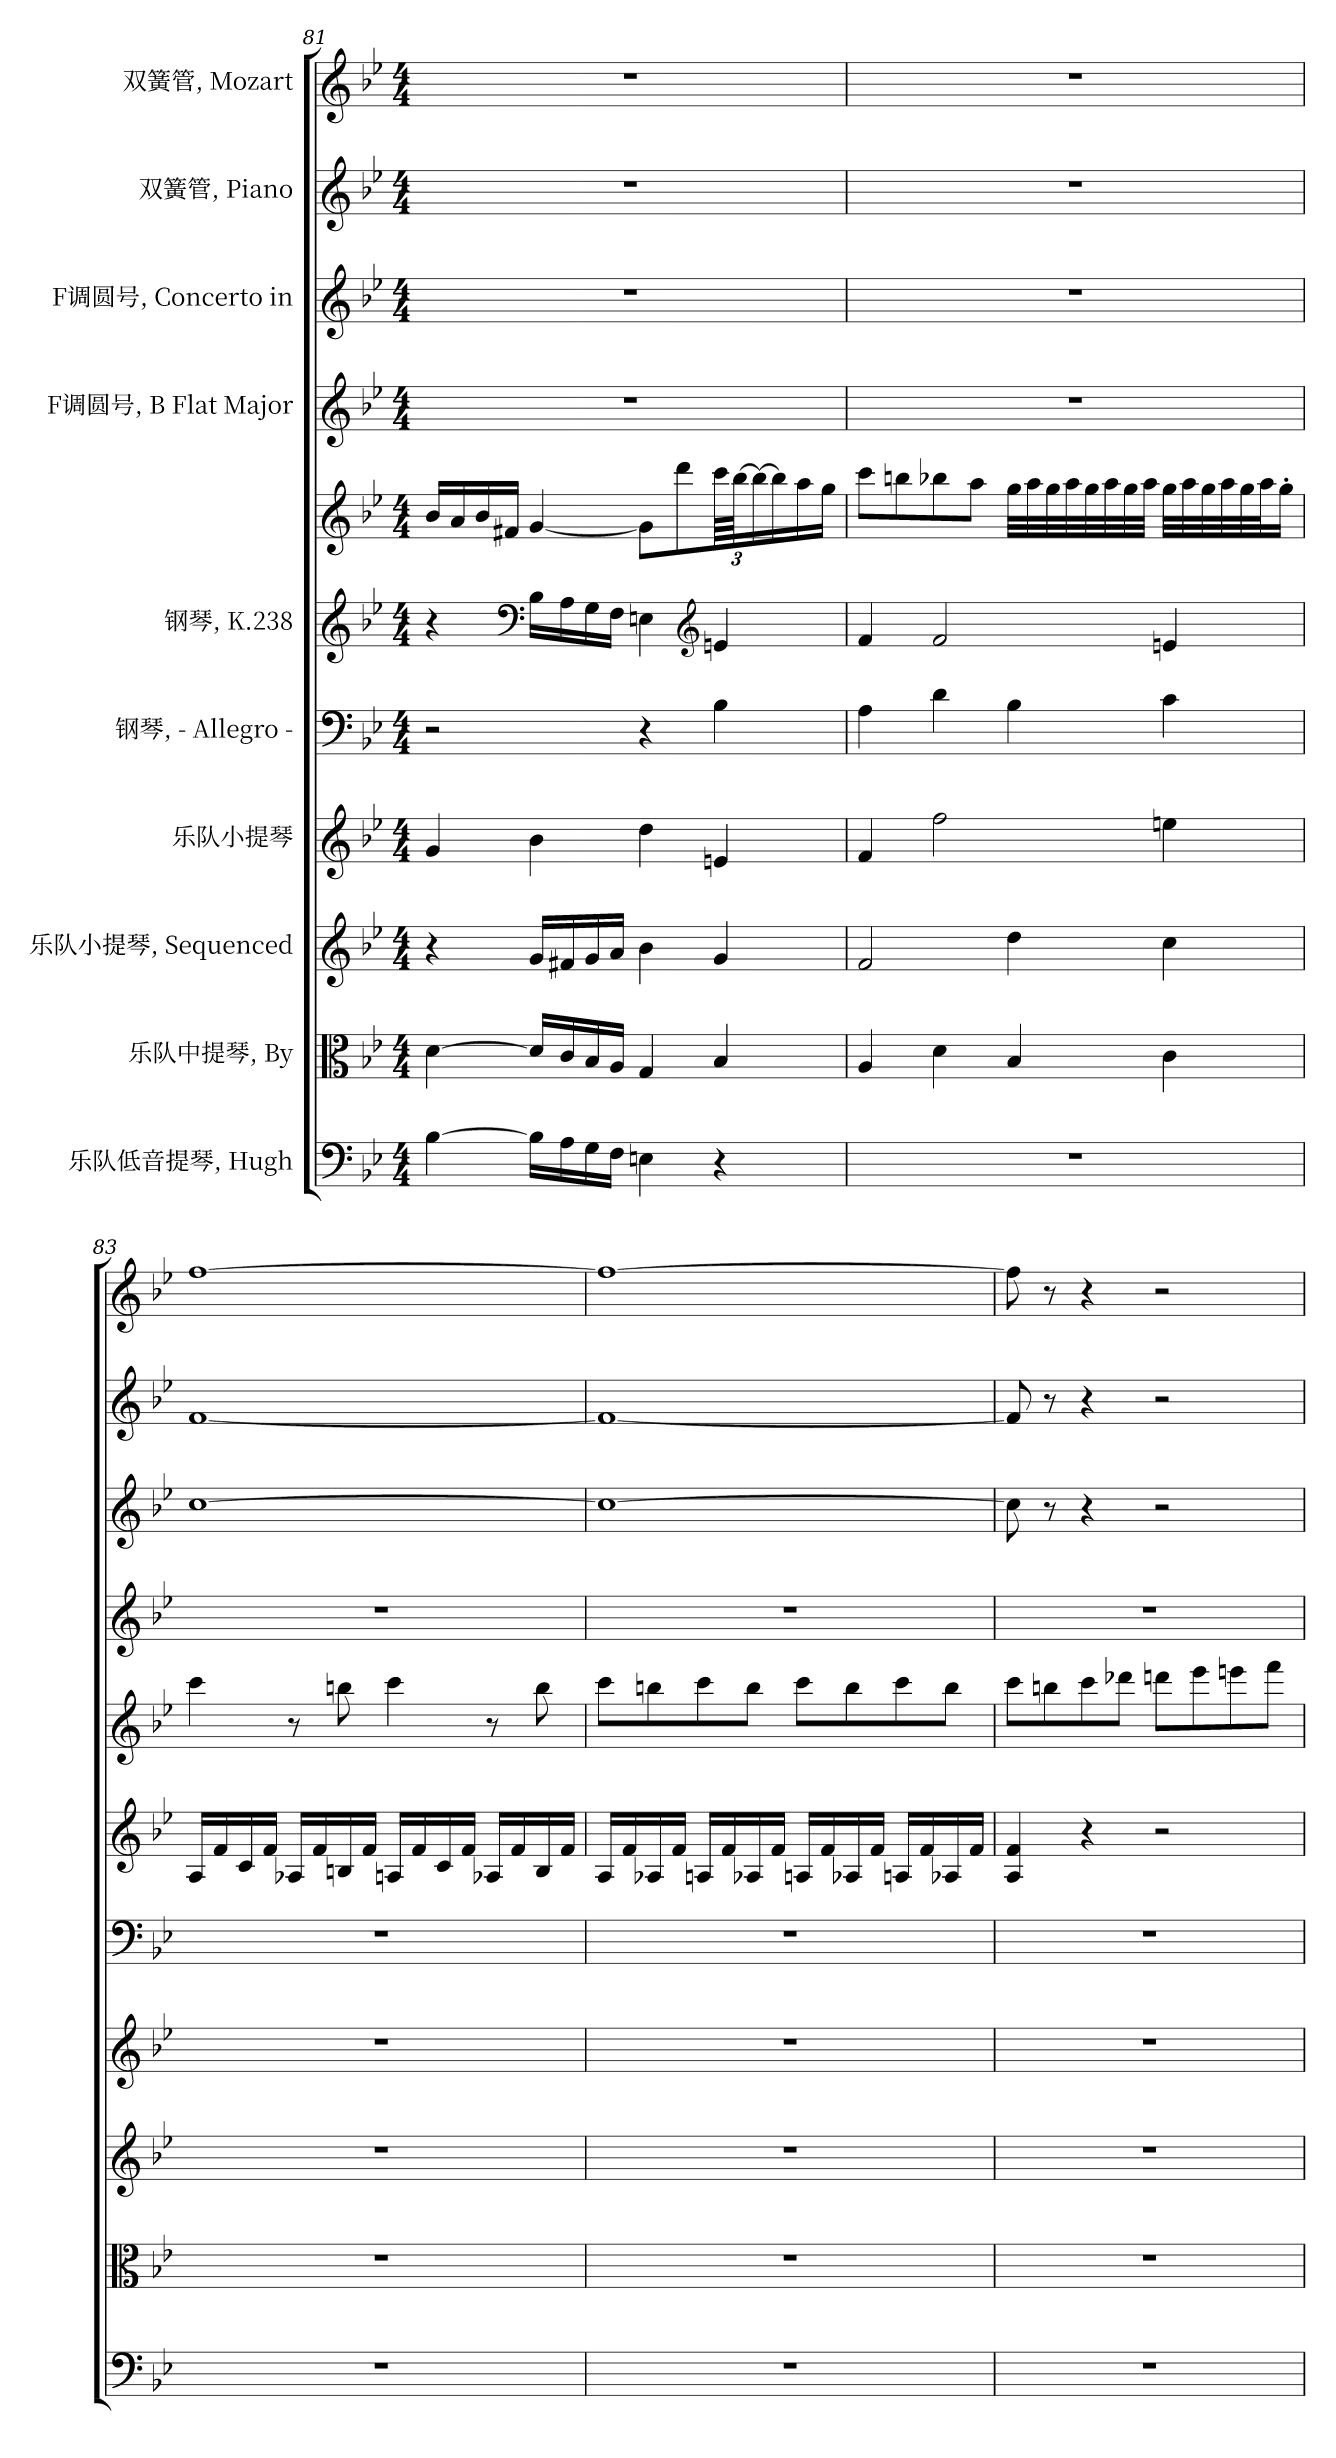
**kern	**kern	**kern	**kern	**kern	**kern	**kern	**kern	**kern	**kern	**kern
*part10	*part9	*part8	*part7	*part6	*part5	*part5	*part4	*part3	*part2	*part1
*staff11	*staff10	*staff9	*staff8	*staff7	*staff6	*staff5	*staff4	*staff3	*staff2	*staff1
*I"乐队低音提琴, Hugh	*I"乐队中提琴,   By	*I"乐队小提琴, Sequenced	*I"乐队小提琴	*I"钢琴,   -  Allegro -	*I"钢琴, K.238	*	*I"F调圆号, B Flat Major	*I"F调圆号, Concerto in	*I"双簧管, Piano	*I"双簧管, Mozart
!!LO:PB:g=z
*clefF4	*clefC3	*clefG2	*clefG2	*clefF4	*clefG2	*clefG2	*clefG2	*clefG2	*clefG2	*clefG2
*ITrd7c12	*	*	*	*	*	*	*ITrd4c7	*ITrd4c7	*	*
*k[b-e-]	*k[b-e-]	*k[b-e-]	*k[b-e-]	*k[b-e-]	*k[b-e-]	*k[b-e-]	*k[b-e-a-]	*k[b-e-a-]	*k[b-e-]	*k[b-e-]
*M4/4	*M4/4	*M4/4	*M4/4	*M4/4	*M4/4	*M4/4	*M4/4	*M4/4	*M4/4	*M4/4
=81	=81	=81	=81	=81	=81	=81	=81	=81	=81	=81
[4BB-\	[4d\	4r	4g/	2r	4r	16b-/LL	1r	1r	1r	1r
.	.	.	.	.	.	16a/	.	.	.	.
.	.	.	.	.	.	16b-/	.	.	.	.
.	.	.	.	.	.	16f#X/JJ	.	.	.	.
*	*	*	*	*	*clefF4	*	*	*	*	*
16BB-\LL]	16d/LL]	16g/LL	4b-\	.	16B-\LL	[4g/	.	.	.	.
16AA\	16c/	16f#X/	.	.	16A\	.	.	.	.	.
16GG\	16B-/	16g/	.	.	16G\	.	.	.	.	.
16FF\JJ	16A/JJ	16a/JJ	.	.	16F\JJ	.	.	.	.	.
4EEn\	4G/	4b-\	4dd\	4r	4En\	8g\L]	.	.	.	.
.	.	.	.	.	.	8ddd\	.	.	.	.
*	*	*	*	*	*clefG2	*	*	*	*	*
*	*	*	*	*	*	*Xbrackettup	*	*	*	*
4r	4B-/	4g/	4en/	4B-\	4en/	96ccc\LLL	.	.	.	.
.	.	.	.	.	.	[96bb-\JJ	.	.	.	.
.	.	.	.	.	.	24bb-\_	.	.	.	.
.	.	.	.	.	.	16bb-\]	.	.	.	.
.	.	.	.	.	.	16aa\	.	.	.	.
.	.	.	.	.	.	16gg\JJ	.	.	.	.
=82	=82	=82	=82	=82	=82	=82	=82	=82	=82	=82
1r	4A/	2f/	4f/	4A\	4f/	8ccc\L	1r	1r	1r	1r
.	.	.	.	.	.	8bbn\	.	.	.	.
.	4d\	.	2ff\	4d\	2f/	8bb-X\	.	.	.	.
.	.	.	.	.	.	8aa\J	.	.	.	.
.	4B-/	4dd\	.	4B-\	.	32gg\LLL	.	.	.	.
.	.	.	.	.	.	32aa\	.	.	.	.
.	.	.	.	.	.	32gg\	.	.	.	.
.	.	.	.	.	.	32aa\	.	.	.	.
.	.	.	.	.	.	32gg\	.	.	.	.
.	.	.	.	.	.	32aa\	.	.	.	.
.	.	.	.	.	.	32gg\	.	.	.	.
.	.	.	.	.	.	32aa\JJJ	.	.	.	.
.	4c\	4cc\	4een\	4c\	4en/	32gg\LLL	.	.	.	.
.	.	.	.	.	.	32aa\	.	.	.	.
.	.	.	.	.	.	32gg\	.	.	.	.
.	.	.	.	.	.	32aa\	.	.	.	.
.	.	.	.	.	.	32gg\	.	.	.	.
.	.	.	.	.	.	32aa\J	.	.	.	.
.	.	.	.	.	.	16gg'\JJ	.	.	.	.
!!LO:PB:g=z
=83	=83	=83	=83	=83	=83	=83	=83	=83	=83	=83
1r	1r	1r	1r	1r	16A/LL	4ccc\	1r	[1f	[1f	[1ff
.	.	.	.	.	16f/	.	.	.	.	.
.	.	.	.	.	16c/	.	.	.	.	.
.	.	.	.	.	16f/JJ	.	.	.	.	.
.	.	.	.	.	16A-X/LL	8r	.	.	.	.
.	.	.	.	.	16f/	.	.	.	.	.
.	.	.	.	.	16Bn/	8bbn\	.	.	.	.
.	.	.	.	.	16f/JJ	.	.	.	.	.
.	.	.	.	.	16An/LL	4ccc\	.	.	.	.
.	.	.	.	.	16f/	.	.	.	.	.
.	.	.	.	.	16c/	.	.	.	.	.
.	.	.	.	.	16f/JJ	.	.	.	.	.
.	.	.	.	.	16A-X/LL	8r	.	.	.	.
.	.	.	.	.	16f/	.	.	.	.	.
.	.	.	.	.	16B/	8bb\	.	.	.	.
.	.	.	.	.	16f/JJ	.	.	.	.	.
=84	=84	=84	=84	=84	=84	=84	=84	=84	=84	=84
1r	1r	1r	1r	1r	16A/LL	8ccc\L	1r	1f_	1f_	1ff_
.	.	.	.	.	16f/	.	.	.	.	.
.	.	.	.	.	16A-X/	8bbn\	.	.	.	.
.	.	.	.	.	16f/JJ	.	.	.	.	.
.	.	.	.	.	16An/LL	8ccc\	.	.	.	.
.	.	.	.	.	16f/	.	.	.	.	.
.	.	.	.	.	16A-X/	8bb\J	.	.	.	.
.	.	.	.	.	16f/JJ	.	.	.	.	.
.	.	.	.	.	16An/LL	8ccc\L	.	.	.	.
.	.	.	.	.	16f/	.	.	.	.	.
.	.	.	.	.	16A-X/	8bb\	.	.	.	.
.	.	.	.	.	16f/JJ	.	.	.	.	.
.	.	.	.	.	16An/LL	8ccc\	.	.	.	.
.	.	.	.	.	16f/	.	.	.	.	.
.	.	.	.	.	16A-X/	8bb\J	.	.	.	.
.	.	.	.	.	16f/JJ	.	.	.	.	.
!!LO:PB:g=z
=85	=85	=85	=85	=85	=85	=85	=85	=85	=85	=85
1r	1r	1r	1r	1r	4A/ 4f/	8ccc\L	1r	8f\]	8f/]	8ff\]
.	.	.	.	.	.	8bbn\	.	8r	8r	8r
.	.	.	.	.	4r	8ccc\	.	4r	4r	4r
.	.	.	.	.	.	8ddd-X\J	.	.	.	.
.	.	.	.	.	2r	8dddn\L	.	2r	2r	2r
.	.	.	.	.	.	8eee-\	.	.	.	.
.	.	.	.	.	.	8eeen\	.	.	.	.
.	.	.	.	.	.	8fff\J	.	.	.	.
=	=	=	=	=	=	=	=	=	=	=
*-	*-	*-	*-	*-	*-	*-	*-	*-	*-	*-
